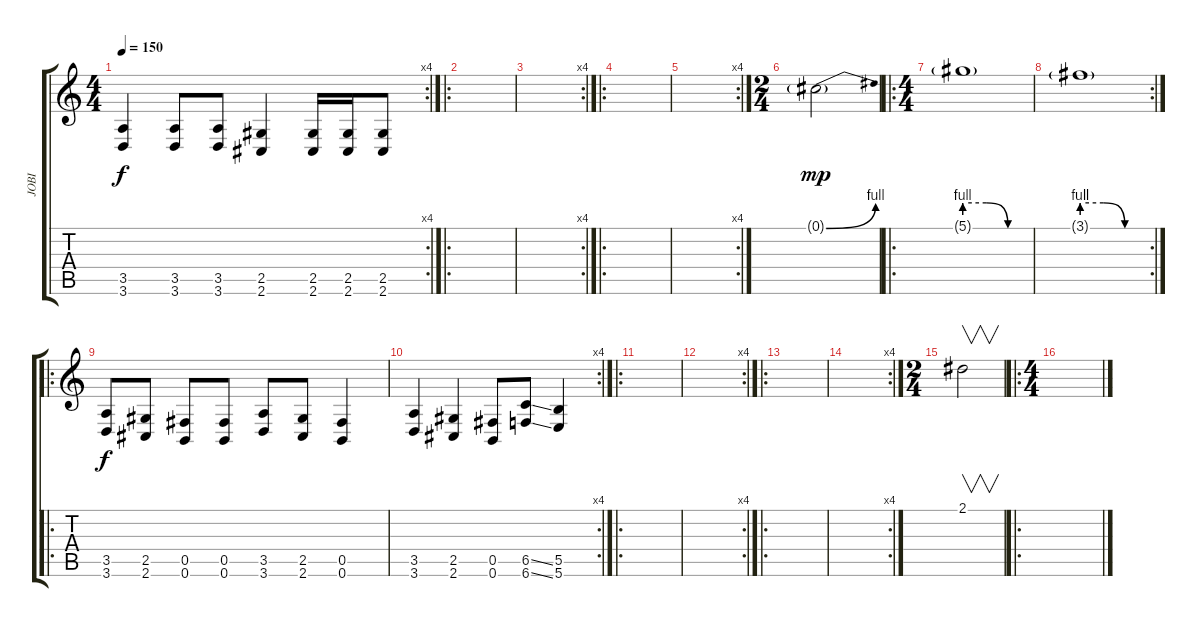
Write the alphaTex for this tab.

\track ("JOBI" "JOBI") {instrument distortionguitar}
\staff {score tabs}
\tuning (Db4 Ab3 E3 B2 Gb2 B1) {hide}
\rc 4
\ts (4 4)
\tempo 150
\clef g2
\ks c
(3.5 3.6).4{dy f} (3.5 3.6).8 (3.5 3.6).8 (2.5 2.6).4 (2.5 2.6).16 (2.5 2.6).16 (2.5 2.6).8 |
\ro
|
\rc 4
|
\ro
|
\rc 4
|
\ts (2 4)
0.1{be (bend 0 0 60 4) g}.2{dy mp} |
\ro
\ts (4 4)
5.1{be (custom 0 4 20 4 40 0 60 0) g}.1 |
\rc 2
3.1{be (custom 0 4 20 4 40 0 60 0) g}.1 |
\ro
(3.5 3.6).8{dy f} (2.5 2.6).8 (0.5 0.6).8 (0.5 0.6).8 (3.5 3.6).8 (2.5 2.6).8 (0.5 0.6).4 |
\rc 4
(3.5 3.6).4 (2.5 2.6).4 (0.5 0.6).8 (6.5{ss} 6.6{ss}).8 (5.5 5.6).4 |
\ro
|
\rc 4
|
\ro
|
\rc 4
|
\ts (2 4)
2.1.2{v} |
\ro
\ts (4 4)
